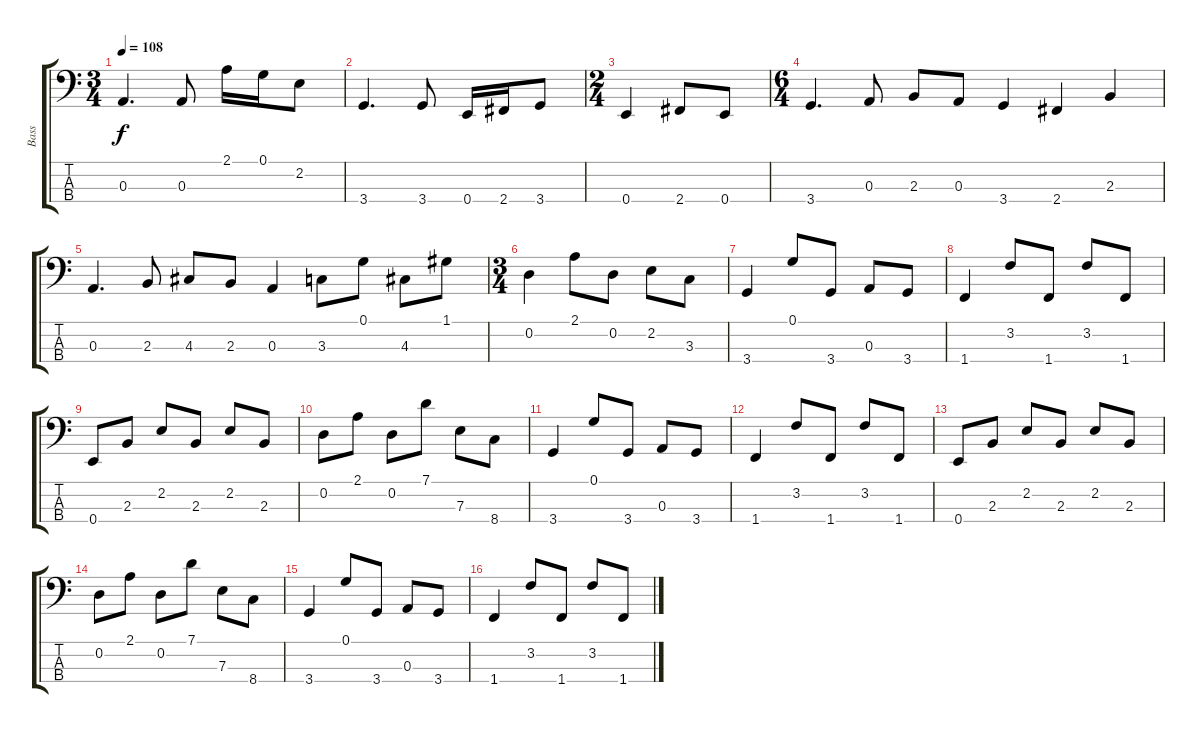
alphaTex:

\track ("Bass" "Bass") {instrument electricbasspick}
\staff {score tabs}
\tuning (G2 D2 A1 E1) {hide}
\ts (3 4)
\tempo 108
\clef f4
\ks c
0.3.4{d dy f} 0.3.8 2.1.16 0.1.16 2.2.8 |
3.4.4{d} 3.4.8 0.4.16 2.4.16 3.4.8 |
\ts (2 4)
0.4.4 2.4.8 0.4.8 |
\ts (6 4)
3.4.4{d} 0.3.8 2.3.8 0.3.8 3.4.4 2.4.4 2.3.4 |
0.3.4{d} 2.3.8 4.3.8 2.3.8 0.3.4 3.3.8 0.1.8 4.3.8 1.1.8 |
\ts (3 4)
0.2.4 2.1.8 0.2.8 2.2.8 3.3.8 |
3.4.4 0.1.8 3.4.8 0.3.8 3.4.8 |
1.4.4 3.2.8 1.4.8 3.2.8 1.4.8 |
0.4.8 2.3.8 2.2.8 2.3.8 2.2.8 2.3.8 |
0.2.8 2.1.8 0.2.8 7.1.8 7.3.8 8.4.8 |
3.4.4 0.1.8 3.4.8 0.3.8 3.4.8 |
1.4.4 3.2.8 1.4.8 3.2.8 1.4.8 |
0.4.8 2.3.8 2.2.8 2.3.8 2.2.8 2.3.8 |
0.2.8 2.1.8 0.2.8 7.1.8 7.3.8 8.4.8 |
3.4.4 0.1.8 3.4.8 0.3.8 3.4.8 |
1.4.4 3.2.8 1.4.8 3.2.8 1.4.8
